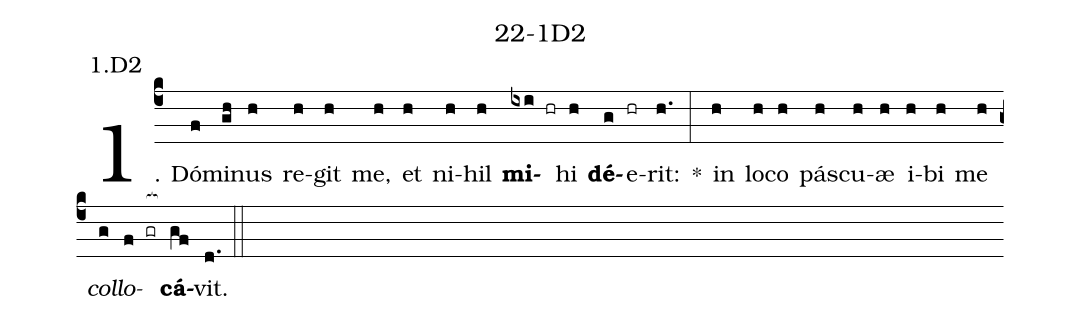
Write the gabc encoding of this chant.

name: 22-1D2;
annotation: 1.D2;
%%
(c4)1. Dó(f)mi(gh)nus(h) re(h)git(h) me,(h) et(h) ni(h)hil(h) <b>mi</b>(ixi hr)hi(h) <b>dé</b>(g)e(hr)rit:(h.) *(:) in(h) lo(h)co(h) pás(h)cu(h)æ(h) i(h)bi(h) me(h) <i>col</i>(g)<i>lo</i>(f gr[ocb:1{])<b>cá</b>(gf[ocb:0}])vit.(d.) (::)
